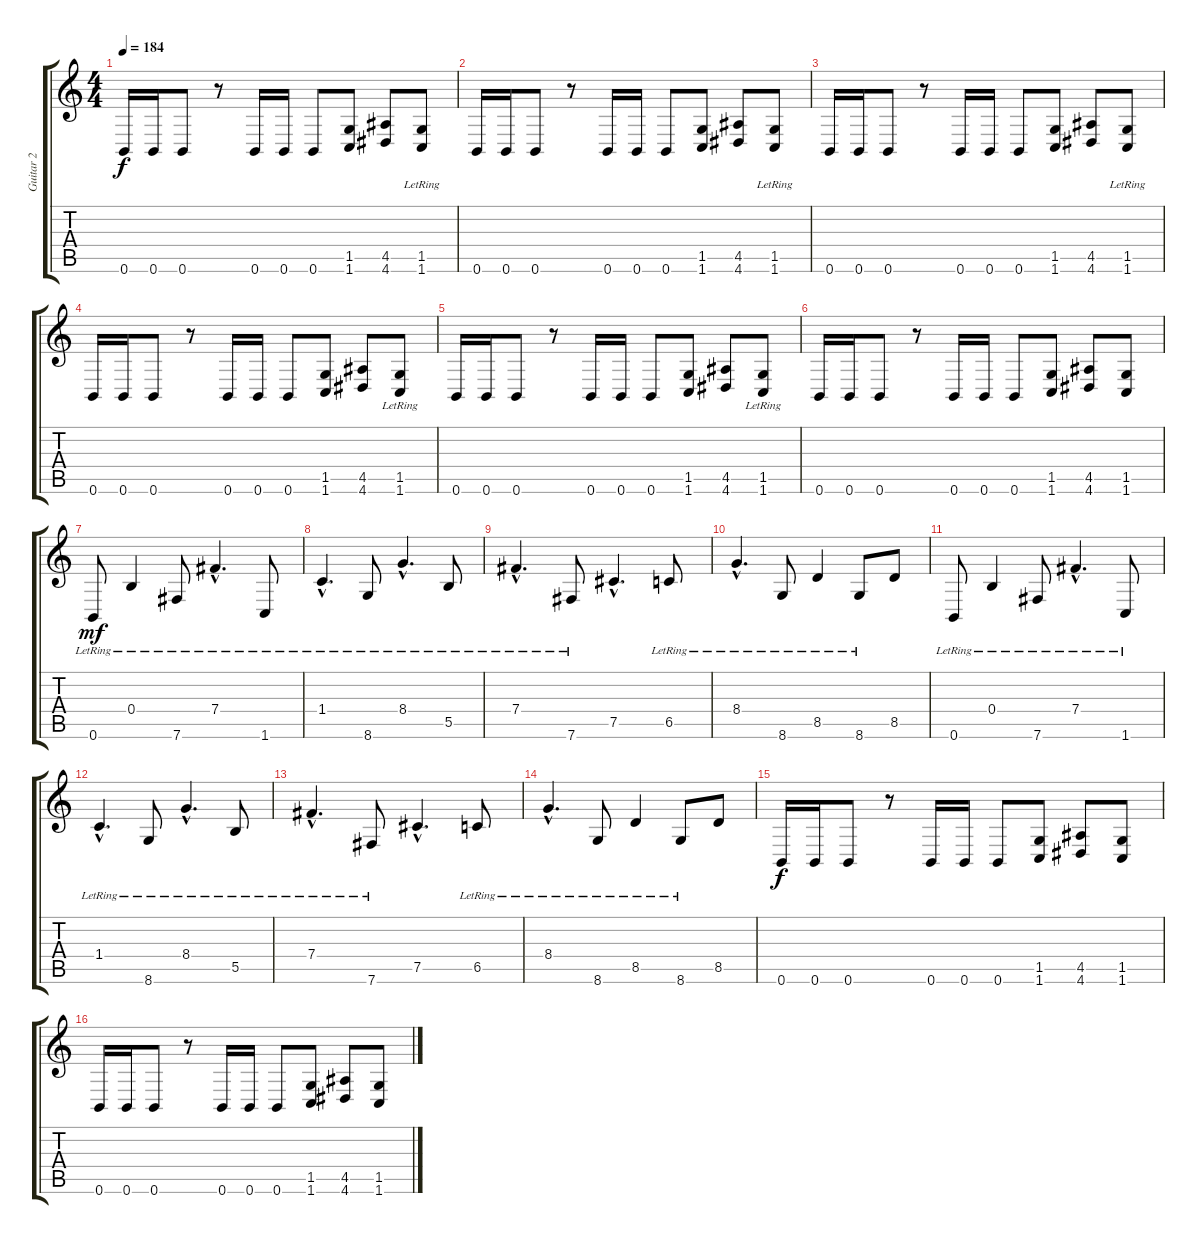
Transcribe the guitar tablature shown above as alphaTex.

\track ("Guitar 2" "Guitar 2") {instrument distortionguitar}
\staff {score tabs}
\tuning (Db4 Ab3 E3 B2 Gb2 B1) {hide}
\ts (4 4)
\tempo 184
\clef g2
\ks c
0.6.16{dy f} 0.6.16 0.6.8 r.8 0.6.16 0.6.16 0.6.8 (1.5 1.6).8 (4.5 4.6).8 (1.5{lr} 1.6).8 |
0.6.16 0.6.16 0.6.8 r.8 0.6.16 0.6.16 0.6.8 (1.5 1.6).8 (4.5 4.6).8 (1.5{lr} 1.6).8 |
0.6.16 0.6.16 0.6.8 r.8 0.6.16 0.6.16 0.6.8 (1.5 1.6).8 (4.5 4.6).8 (1.5{lr} 1.6).8 |
0.6.16 0.6.16 0.6.8 r.8 0.6.16 0.6.16 0.6.8 (1.5 1.6).8 (4.5 4.6).8 (1.5{lr} 1.6).8 |
0.6.16 0.6.16 0.6.8 r.8 0.6.16 0.6.16 0.6.8 (1.5 1.6).8 (4.5 4.6).8 (1.5{lr} 1.6).8 |
0.6.16 0.6.16 0.6.8 r.8 0.6.16 0.6.16 0.6.8 (1.5 1.6).8 (4.5 4.6).8 (1.5 1.6).8 |
0.6{lr}.8{dy mf volume 16} 0.4{lr}.4 7.6{lr}.8 7.4{hac lr}.4{d} 1.6{lr}.8 |
1.4{hac lr}.4{d} 8.6{lr}.8 8.4{hac lr}.4{d} 5.5{lr}.8 |
7.4{hac lr}.4{d} 7.6{lr}.8 7.5{hac}.4{d} 6.5{lr}.8 |
8.4{hac lr}.4{d} 8.6{lr}.8 8.5{lr}.4 8.6{lr}.8 8.5.8 |
0.6{lr}.8 0.4{lr}.4 7.6{lr}.8 7.4{hac lr}.4{d} 1.6{lr}.8 |
1.4{hac lr}.4{d} 8.6{lr}.8 8.4{hac lr}.4{d} 5.5{lr}.8 |
7.4{hac lr}.4{d} 7.6{lr}.8 7.5{hac}.4{d} 6.5{lr}.8 |
8.4{hac lr}.4{d} 8.6{lr}.8 8.5{lr}.4 8.6{lr}.8 8.5.8 |
0.6.16{dy f} 0.6.16 0.6.8 r.8 0.6.16 0.6.16 0.6.8 (1.5 1.6).8 (4.5 4.6).8 (1.5 1.6).8 |
0.6.16 0.6.16 0.6.8 r.8 0.6.16 0.6.16 0.6.8 (1.5 1.6).8 (4.5 4.6).8 (1.5 1.6).8
